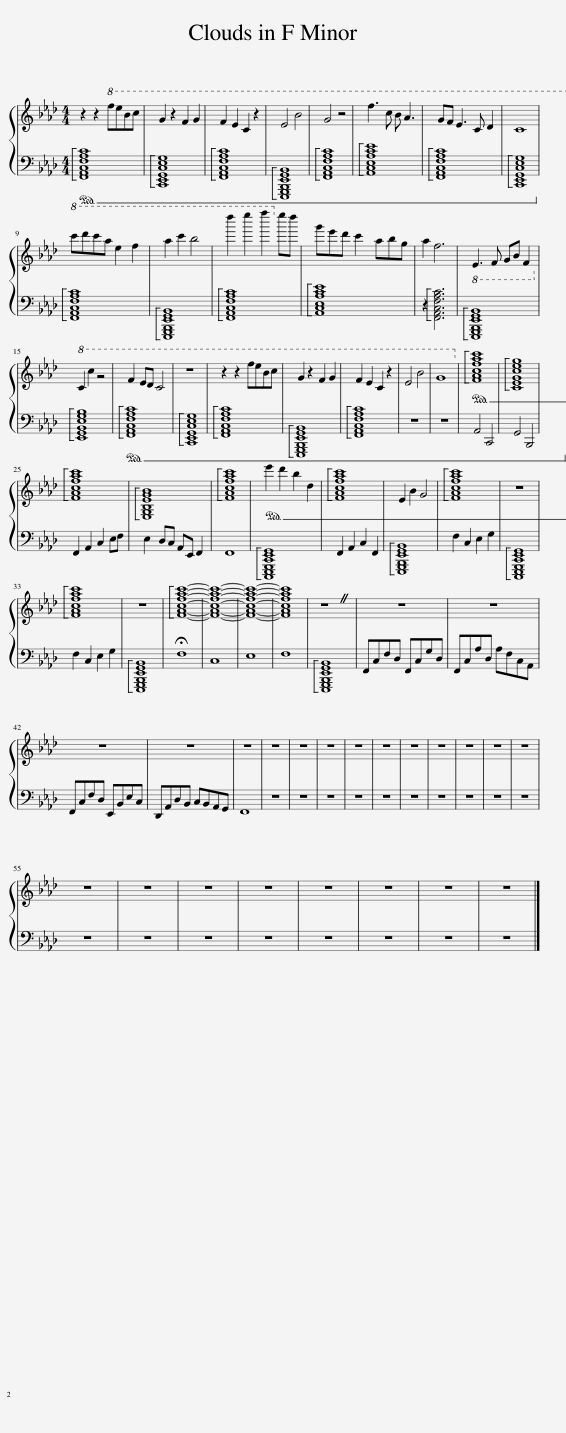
X:1
%%score { 1 | 2 }
L:1/8
M:4/4
I:linebreak $
K:Ab
V:1 treble
V:2 bass
V:1
 z2 z2!8va(! f'e'bc'!8va)! | G2 z2 F2 G2 | F2 E2 C2 z2 | E4 B4 | G4 z4 | %5
 f3 c B A3 | GF E3 C D2 | C8 |$!8va(! c''d''c''a' e'2 f'2!8va)! | a2 c'2 b4 | %10
 d''2 e''2 f''2 e''d'' | g'e'd' c'2 abg | a2 f6 |!8vb(! E,3 F, G,B, F,2!8vb)! |$!8vb(! C,2 C2 z4!8vb)! | %15
 F2 ED C4 | z8 | z2 z2 feBc | G2 z2 F2 G2 | F2 E2 C2 z2 | %20
 E4 B4 | G8 | [FAcfac']8 | [CEGceg]8 |$ [FAcfac']8 | %25
 [E,G,B,EGB]8 | [FAcfac']8 | e'2 d'2 b2 d2 | [FAcfac']8 | E2 B2 G4 | %30
 [FAcfac']8 | z8 |$ [FAcfac']8 | z8 | [FAcfac']8- | %35
 [FAcfac']8- | [FAcfac']8- | [FAcfac']8 | z8 | z8 | %40
 z8 |$ z8 | z8 | z8 | z8 | %45
 z8 | z8 | z8 | z8 | z8 | %50
 z8 | z8 | z8 | z8 |$ z8 | %55
 z8 | z8 | z8 | z8 | z8 | %60
 z8 | z8 |] %62
V:2
!ped! [F,,A,,C,F,A,C]8!ped-up! | [C,,E,,G,,C,E,G,]8 | [F,,A,,C,F,A,C]8 | [E,,,G,,,B,,,E,,G,,B,,]8 | [F,,A,,C,F,A,C]8 | %5
 [A,,C,E,A,CE]8 | [F,,A,,C,F,A,C]8 | [C,,E,,G,,C,E,G,]8 |$ [F,,A,,C,F,A,C]8 | [E,,,G,,,B,,,E,,G,,B,,]8 | %10
 [F,,A,,C,F,A,C]8 | [A,,C,E,A,CE]8 | z2 [F,,A,,C,F,A,C]6 | [E,,,G,,,B,,,E,,G,,B,,]8 |$ [E,,G,,B,,E,G,B,]8 | %15
!ped! [F,,A,,C,F,A,C]8!ped-up! | [C,,E,,G,,C,E,G,]8 | [F,,A,,C,F,A,C]8 | [E,,,G,,,B,,,E,,G,,B,,]8 | [F,,A,,C,F,A,C]8 | %20
 z8 | z8 |!ped! A,,4 C,,4!ped-up! | G,,4 B,,,4 |$ F,,2 A,,2 C,2 E,F, | %25
 E,2 D,C, A,,E,, F,,2 | F,,8 |!ped! [C,,,E,,,G,,,C,,E,,G,,]8!ped-up! | F,,2 A,,2 C,2 F,,2 | [E,,,G,,,B,,,E,,G,,B,,]8 | %30
 F,2 C,2 E,2 G,2 | [C,,,E,,,G,,,C,,E,,G,,]8 |$ F,2 C,2 E,2 G,2 | [E,,,G,,,B,,,E,,G,,B,,]8 | !fermata!F,8 | %35
 C,8 | E,8 | F,8 | [E,,,G,,,B,,,E,,G,,B,,]8 | F,,C,F,D, F,,C,G,D, | %40
 F,,C,A,D, A,F,C,A,, |$ F,,C,F,D, E,,B,,E,C, | D,,A,,D,B,, C,B,,A,,G,, | F,,8 | z8 | %45
 z8 | z8 | z8 | z8 | z8 | %50
 z8 | z8 | z8 | z8 |$ z8 | %55
 z8 | z8 | z8 | z8 | z8 | %60
 z8 | z8 |] %62
